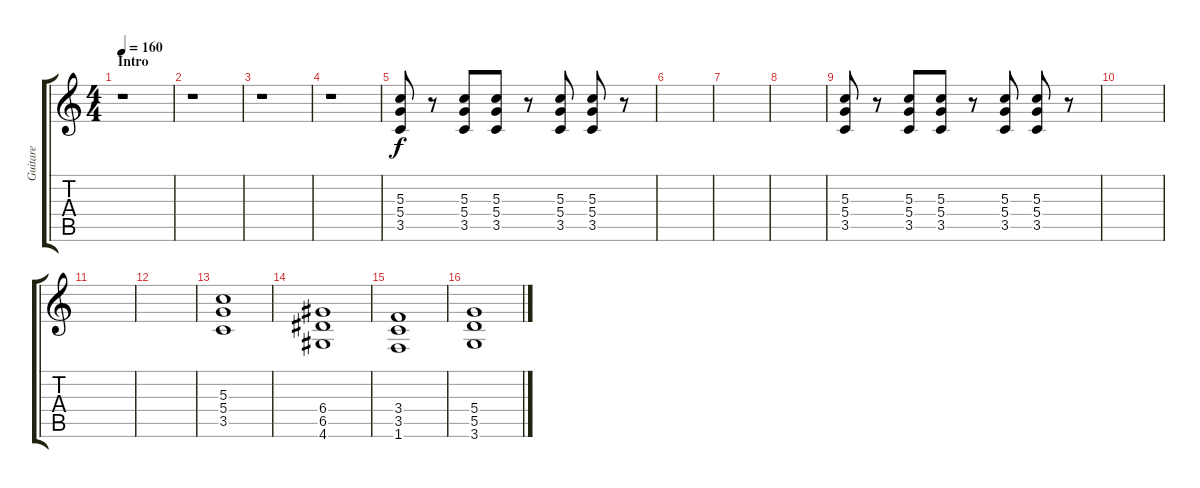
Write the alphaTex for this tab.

\track ("Guitare" "Guitare") {instrument overdrivenguitar}
\staff {score tabs}
\tuning (E4 B3 G3 D3 A2 E2) {hide}
\ts (4 4)
\section ("" "Intro")
\tempo 160
\clef g2
\ks c
r.1{dy f instrument overdrivenguitar} |
r.1 |
r.1 |
r.1 |
(5.3 5.4 3.5).8 r.8 (5.3 5.4 3.5).8 (5.3 5.4 3.5).8 r.8 (5.3 5.4 3.5).8 (5.3 5.4 3.5).8 r.8 |
|
|
|
(5.3 5.4 3.5).8 r.8 (5.3 5.4 3.5).8 (5.3 5.4 3.5).8 r.8 (5.3 5.4 3.5).8 (5.3 5.4 3.5).8 r.8 |
|
|
|
(5.3 5.4 3.5).1 |
(6.4 6.5 4.6).1 |
(3.4 3.5 1.6).1 |
(5.4 5.5 3.6).1
